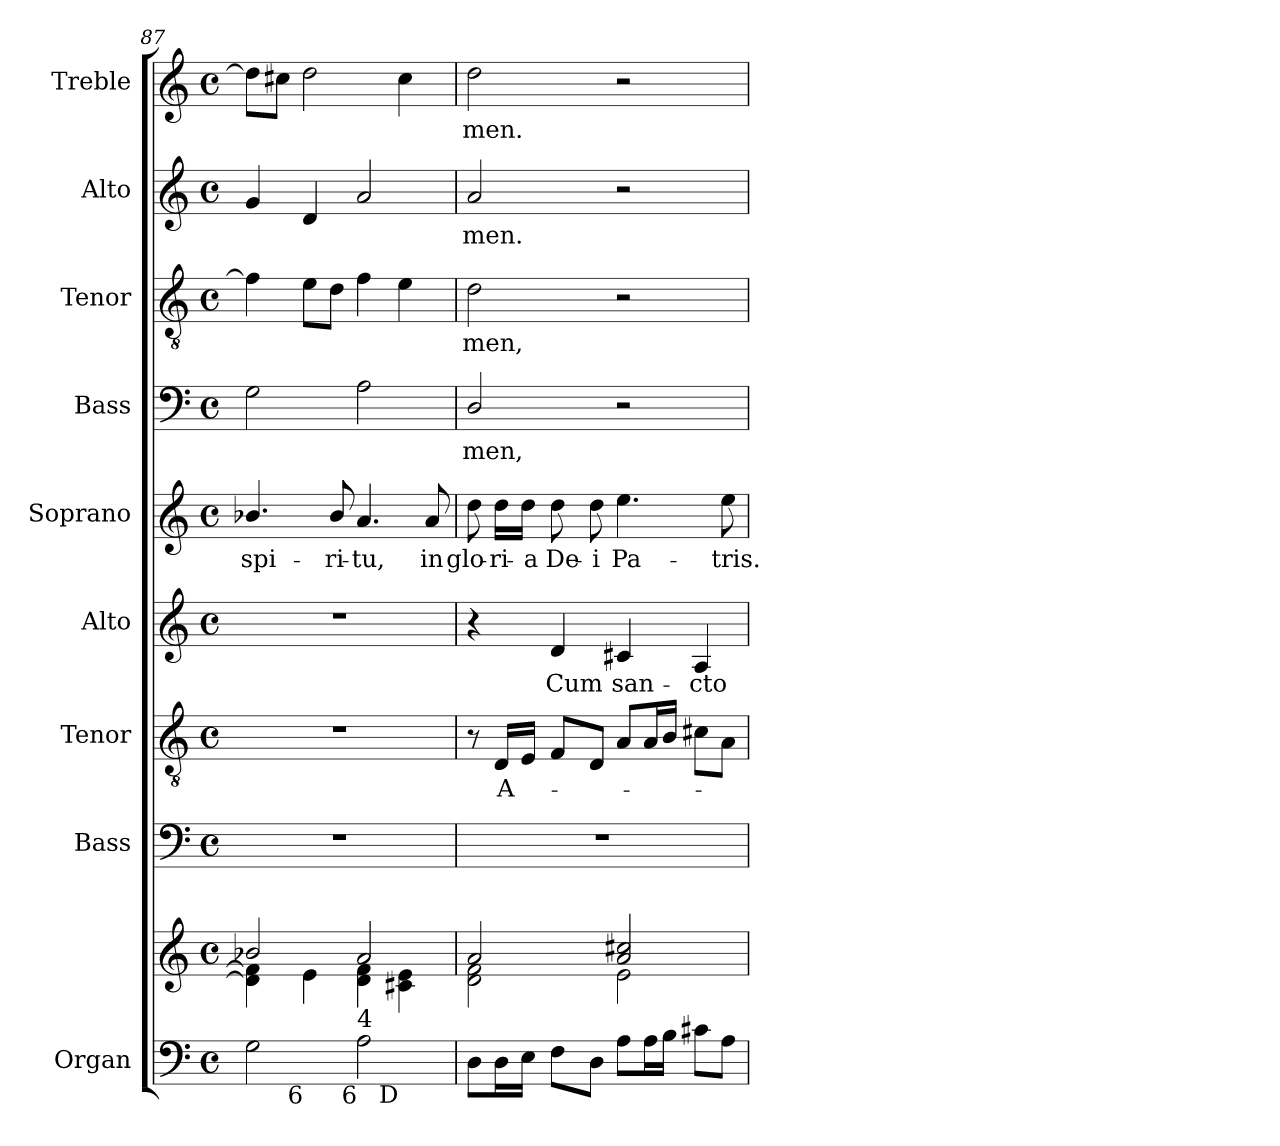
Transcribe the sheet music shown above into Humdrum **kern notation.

**kern	**kern	**kern	**kern	**text	**kern	**text	**kern	**text	**kern	**text	**kern	**text	**kern	**text	**kern	**text
*part9	*part9	*part8	*part7	*part7	*part6	*part6	*part5	*part5	*part4	*part4	*part3	*part3	*part2	*part2	*part1	*part1
*staff10	*staff9	*staff8	*staff7	*staff7	*staff6	*staff6	*staff5	*staff5	*staff4	*staff4	*staff3	*staff3	*staff2	*staff2	*staff1	*staff1
*I"Organ	*	*I"Bass	*I"Tenor	*	*I"Alto	*	*I"Soprano	*	*I"Bass	*	*I"Tenor	*	*I"Alto	*	*I"Treble	*
*I'Org.	*	*I'B.	*I'T.	*	*I'A.	*	*I'S.	*	*I'B.	*	*I'T.	*	*I'A.	*	*I'Tr.	*
*clefF4	*clefG2	*clefF4	*clefGv2	*	*clefG2	*	*clefG2	*	*clefF4	*	*clefGv2	*	*clefG2	*	*clefG2	*
*	*	*	*ITrd7c12	*	*	*	*	*	*	*	*ITrd7c12	*	*	*	*	*
*k[]	*k[]	*k[]	*k[]	*	*k[]	*	*k[]	*	*k[]	*	*k[]	*	*k[]	*	*k[]	*
*C:	*C:	*C:	*C:	*	*C:	*	*C:	*	*C:	*	*C:	*	*C:	*	*C:	*
*M4/4	*M4/4	*M4/4	*M4/4	*	*M4/4	*	*M4/4	*	*M4/4	*	*M4/4	*	*M4/4	*	*M4/4	*
*met(c)	*met(c)	*met(c)	*met(c)	*	*met(c)	*	*met(c)	*	*met(c)	*	*met(c)	*	*met(c)	*	*met(c)	*
=87	=87	=87	=87	=87	=87	=87	=87	=87	=87	=87	=87	=87	=87	=87	=87	=87
*	*^	*	*	*	*	*	*	*	*	*	*	*	*	*	*	*
!LO:TX:b:rj:t=7	!	!	!	!	!	!	!	!	!	!	!	!	!	!	!	!	!
!LO:TX:t=!	!	!	!	!	!	!	!	!	!	!	!	!	!	!	!	!	!
!	!	!	!	!	!	!	!	!	!LO:LY:b:color=#000000	!	!	!	!	!	!	!	!
*^	*	*	*	*	*	*	*	*	*	*	*	*	*	*	*	*	*
*	*^	*	*	*	*	*	*	*	*	*	*	*	*	*	*	*	*	*
2Gi\	4ryy	2.ryy	2b-Xi/	4di\] 4fi]	1r	1r	.	1r	.	4.b-Xi/	spi-	2Gi\	.	4Fi\]	.	4gi/	.	8ddi\L]	.
.	.	.	.	.	.	.	.	.	.	.	.	.	.	.	.	.	.	8cc#Xi\J	.
!	!LO:TX:b:rj:t=6	!	!	!	!	!	!	!	!	!	!	!	!	!	!	!	!	!	!
.	2.ryy	.	.	4ei\	.	.	.	.	.	.	.	.	.	8Ei\L	.	4di/	.	2ddi\	.
!	!	!	!	!	!	!	!	!	!	!	!LO:LY:b:color=#000000	!	!	!	!	!	!	!	!
.	.	.	.	.	.	.	.	.	.	8b-i/	-ri-	.	.	8Di\J	.	.	.	.	.
!LO:TX:b:rj:t=6	!	!	!	!	!	!	!	!	!	!	!	!	!	!	!	!	!	!	!
!LO:TX:t=4	!	!	!	!	!	!	!	!	!	!	!	!	!	!	!	!	!	!	!
!	!	!	!	!	!	!	!	!	!	!	!LO:LY:b:color=#000000	!	!	!	!	!	!	!	!
2Ai\	.	.	2ai/	4di\ 4fi	.	.	.	.	.	4.ai/	-tu,	2Ai\	.	4Fi\	.	2ai/	.	.	.
!	!	!LO:TX:b:rj:t=D	!	!	!	!	!	!	!	!	!	!	!	!	!	!	!	!	!
.	.	4ryy	.	4c#Xi\ 4ei	.	.	.	.	.	.	.	.	.	4Ei\	.	.	.	4cc#i\	.
!	!	!	!	!	!	!	!	!	!	!	!LO:LY:b:color=#000000	!	!	!	!	!	!	!	!
.	.	.	.	.	.	.	.	.	.	8ai/	in	.	.	.	.	.	.	.	.
*v	*v	*v	*	*	*	*	*	*	*	*	*	*	*	*	*	*	*	*	*
!!LO:PB:g=z
=88	=88	=88	=88	=88	=88	=88	=88	=88	=88	=88	=88	=88	=88	=88	=88	=88	=88
*^	*	*	*	*	*	*	*	*	*	*	*	*	*	*	*	*	*
*	*^	*	*	*	*	*	*	*	*	*	*	*	*	*	*	*	*	*
!	!	!	!	!	!	!	!	!	!	!	!LO:LY:b:color=#000000	!	!	!	!	!	!	!	!
*v	*v	*v	*	*	*	*	*	*	*	*	*	*	*	*	*	*	*	*	*
*^	*	*	*	*	*	*	*	*	*	*	*	*	*	*	*	*	*
*	*^	*	*	*	*	*	*	*	*	*	*	*	*	*	*	*	*	*
!	!	!	!	!	!	!	!	!	!	!	!	!	!LO:LY:b:color=#000000	!	!	!	!	!	!
*v	*v	*v	*	*	*	*	*	*	*	*	*	*	*	*	*	*	*	*	*
*^	*	*	*	*	*	*	*	*	*	*	*	*	*	*	*	*	*
*	*^	*	*	*	*	*	*	*	*	*	*	*	*	*	*	*	*	*
!	!	!	!	!	!	!	!	!	!	!	!	!	!	!	!LO:LY:b:color=#000000	!	!	!	!
*v	*v	*v	*	*	*	*	*	*	*	*	*	*	*	*	*	*	*	*	*
*^	*	*	*	*	*	*	*	*	*	*	*	*	*	*	*	*	*
*	*^	*	*	*	*	*	*	*	*	*	*	*	*	*	*	*	*	*
!	!	!	!	!	!	!	!	!	!	!	!	!	!	!	!	!	!LO:LY:b:color=#000000	!	!
*v	*v	*v	*	*	*	*	*	*	*	*	*	*	*	*	*	*	*	*	*
*^	*	*	*	*	*	*	*	*	*	*	*	*	*	*	*	*	*
*	*^	*	*	*	*	*	*	*	*	*	*	*	*	*	*	*	*	*
!	!	!	!	!	!	!	!	!	!	!	!	!	!	!	!	!	!	!	!LO:LY:b:color=#000000
*v	*v	*v	*	*	*	*	*	*	*	*	*	*	*	*	*	*	*	*	*
8Di\L	2ai/	2di\ 2fi	1r	8r	.	4r	.	8ddi\	glo-	2Di/	-men,	2Di\	-men,	2ai/	-men.	2ddi\	-men.
!	!	!	!	!	!LO:LY:b:color=#000000	!	!	!	!	!	!	!	!	!	!	!	!
!	!	!	!	!	!	!	!	!	!LO:LY:b:color=#000000	!	!	!	!	!	!	!	!
16Di\L	.	.	.	16DDi/LL	A-	.	.	16ddi\LL	-ri-	.	.	.	.	.	.	.	.
!	!	!	!	!	!	!	!	!	!LO:LY:b:color=#000000	!	!	!	!	!	!	!	!
16Ei\JJ	.	.	.	16EEi/JJ	.	.	.	16ddi\JJ	-a	.	.	.	.	.	.	.	.
!	!	!	!	!	!	!	!LO:LY:b:color=#000000	!	!	!	!	!	!	!	!	!	!
!	!	!	!	!	!	!	!	!	!LO:LY:b:color=#000000	!	!	!	!	!	!	!	!
8Fi\L	.	.	.	8FFi/L	.	4di/	Cum	8ddi\	De-	.	.	.	.	.	.	.	.
!	!	!	!	!	!	!	!	!	!LO:LY:b:color=#000000	!	!	!	!	!	!	!	!
8Di\J	.	.	.	8DDi/J	.	.	.	8ddi\	-i	.	.	.	.	.	.	.	.
!	!	!	!	!	!	!	!LO:LY:b:color=#000000	!	!	!	!	!	!	!	!	!	!
!	!	!	!	!	!	!	!	!	!LO:LY:b:color=#000000	!	!	!	!	!	!	!	!
8Ai\L	2ai/ 2cc#Xi	2ei\	.	8AAi/L	.	4c#Xi/	san-	4.eei\	Pa-	2r	.	2r	.	2r	.	2r	.
16Ai\L	.	.	.	16AAi/L	.	.	.	.	.	.	.	.	.	.	.	.	.
16Bi\JJ	.	.	.	16BBi/JJ	.	.	.	.	.	.	.	.	.	.	.	.	.
!	!	!	!	!	!	!	!LO:LY:b:color=#000000	!	!	!	!	!	!	!	!	!	!
8c#Xi\L	.	.	.	8C#Xi\L	.	4Ai/	-cto	.	.	.	.	.	.	.	.	.	.
!	!	!	!	!	!	!	!	!	!LO:LY:b:color=#000000	!	!	!	!	!	!	!	!
8Ai\J	.	.	.	8AAi\J	.	.	.	8eei\	-tris.	.	.	.	.	.	.	.	.
*	*v	*v	*	*	*	*	*	*	*	*	*	*	*	*	*	*	*
=	=	=	=	=	=	=	=	=	=	=	=	=	=	=	=	=
*-	*-	*-	*-	*-	*-	*-	*-	*-	*-	*-	*-	*-	*-	*-	*-	*-
